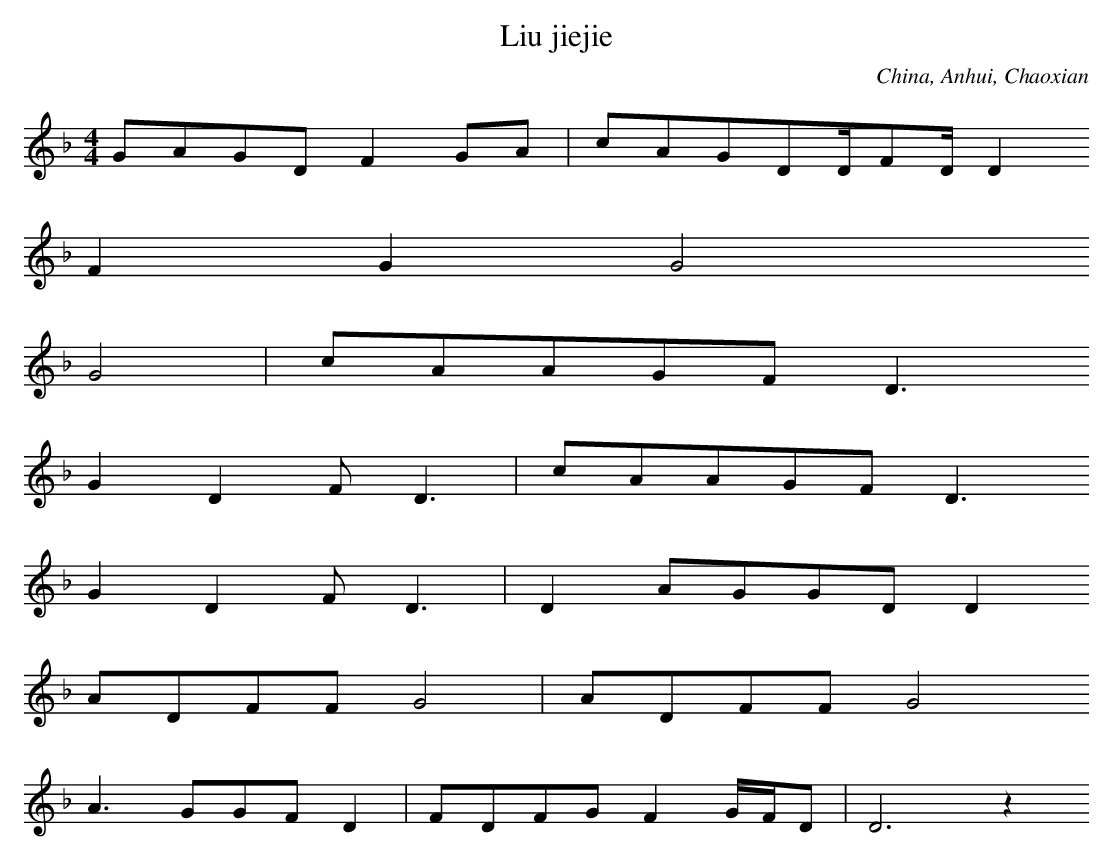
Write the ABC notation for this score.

X:1
T: Liu jiejie
O: China, Anhui, Chaoxian
M: 4/4
L: 1/16
K: F
G2A2G2D2F4G2A2 | c2A2G2D2DF2DD4
F4G4G8
G8 | c2A2A2G2F2D6
G4D4F2D6 | c2A2A2G2F2D6
G4D4F2D6 | D4A2G2G2D2D4
A2D2F2F2G8 | A2D2F2F2G8
A6G2G2F2D4 | F2D2F2G2F4GFD2 | D12z4
